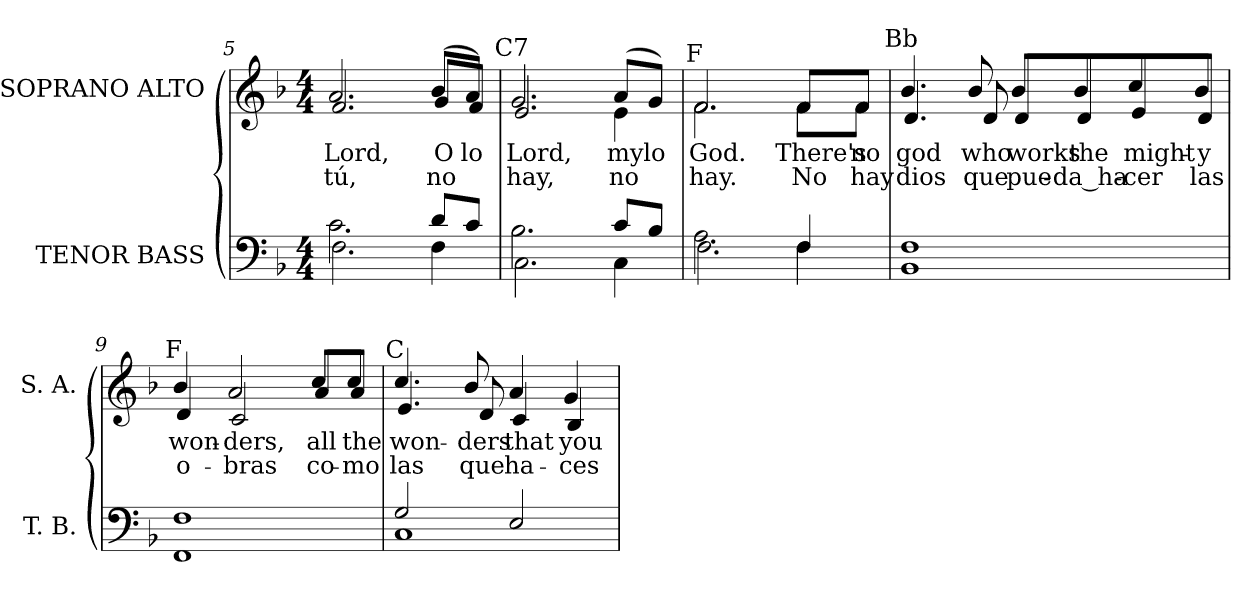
**kern	**kern	**text	**text
*part2	*part1	*part1	*part1
*staff2	*staff1	*staff1	*staff1
*I"TENOR BASS	*I"SOPRANO ALTO	*	*
*I'T. B.	*I'S. A.	*	*
*clefF4	*clefG2	*	*
*k[b-]	*k[b-]	*	*
*F:	*F:	*	*
*M4/4	*M4/4	*	*
=5	=5	=5	=5
*^	*	*	*
!	!	!	!LO:LY:b:color=#000000	!LO:LY:b:color=#000000
*	*	*^	*	*
2.ci\	2.Fi\	2.ai/	2.fi/	Lord,	tú,
!	!	!	!	!LO:LY:b:color=#000000	!LO:LY:b:color=#000000
8di/L	4Fi\	(8b-i/L	8gi/L	O	no
!	!	!	!	!LO:LY:b:color=#000000	!
8ci/J	.	8ai/J)	8fi/J	lo	.
=6	=6	=6	=6	=6	=6
!	!	!LO:TX:a:cj:t=C7	!	!	!
!	!	!	!	!LO:LY:b:color=#000000	!LO:LY:b:color=#000000
2.B-i\	2.Ci\	2.gi/	2.ei/	Lord,	hay,
!	!	!	!	!LO:LY:b:color=#000000	!LO:LY:b:color=#000000
8ci/L	4Ci\	(8ai/L	4ei\	my	no
!	!	!	!	!LO:LY:b:color=#000000	!
8B-i/J	.	8gi/J)	.	lo	.
!!LO:LB:g=z	!!
=7	=7	=7	=7	=7	=7
!	!	!LO:TX:a:cj:t=F	!	!	!
!	!	!	!	!LO:LY:b:color=#000000	!LO:LY:b:color=#000000
2.Ai\	2.Fi\	2.fi/	2.fi\	God.	hay.
!	!	!	!	!LO:LY:b:color=#000000	!LO:LY:b:color=#000000
4Fi/	4Fi\	8fi/L	8fi\L	There's	No
!	!	!	!	!LO:LY:b:color=#000000	!LO:LY:b:color=#000000
.	.	8fi/J	8fi\J	no	hay
=8	=8	=8	=8	=8	=8
!	!	!LO:TX:a:cj:t=Bb	!	!	!
!	!	!	!	!LO:LY:b:color=#000000	!LO:LY:b:color=#000000
1Fi	1BB-i	4.b-i/	4.di/	god	dios
!	!	!	!	!LO:LY:b:color=#000000	!LO:LY:b:color=#000000
.	.	8b-i/	8di/	who	que
!	!	!	!	!LO:LY:b:color=#000000	!LO:LY:b:color=#000000
.	.	8b-i/L	8di/L	works	pue-
!	!	!	!	!LO:LY:b:color=#000000	!LO:LY:b:color=#000000
.	.	8b-i/	8di/	the	-da_ha-
!	!	!	!	!LO:LY:b:color=#000000	!LO:LY:b:color=#000000
.	.	8cci/	8ei/	might-	-cer
!	!	!	!	!LO:LY:b:color=#000000	!LO:LY:b:color=#000000
.	.	8b-i/J	8di/J	-y	las
=9	=9	=9	=9	=9	=9
!	!	!LO:TX:a:cj:t=F	!	!	!
!	!	!	!	!LO:LY:b:color=#000000	!LO:LY:b:color=#000000
1Fi	1FFi	4b-i/	4di/	won-	o-
!	!	!	!	!LO:LY:b:color=#000000	!LO:LY:b:color=#000000
.	.	2ai/	2ci/	-ders,	-bras
!	!	!	!	!LO:LY:b:color=#000000	!LO:LY:b:color=#000000
.	.	8cci/L	8ai/L	all	co-
!	!	!	!	!LO:LY:b:color=#000000	!LO:LY:b:color=#000000
.	.	8cci/J	8ai/J	the	-mo
!!LO:LB:g=z	!!
=10	=10	=10	=10	=10	=10
!	!	!LO:TX:a:cj:t=C	!	!	!
!	!	!	!	!LO:LY:b:color=#000000	!LO:LY:b:color=#000000
2Gi/	1Ci	4.cci/	4.ei/	won-	las
!	!	!	!	!LO:LY:b:color=#000000	!LO:LY:b:color=#000000
.	.	8b-i/	8di/	-ders	que
!	!	!	!	!LO:LY:b:color=#000000	!LO:LY:b:color=#000000
2Ei/	.	4ai/	4ci/	that	ha-
!	!	!	!	!LO:LY:b:color=#000000	!LO:LY:b:color=#000000
.	.	4gi/	4B-i/	you	-ces
*v	*v	*	*	*	*
*	*v	*v	*	*
=	=	=	=
*-	*-	*-	*-
